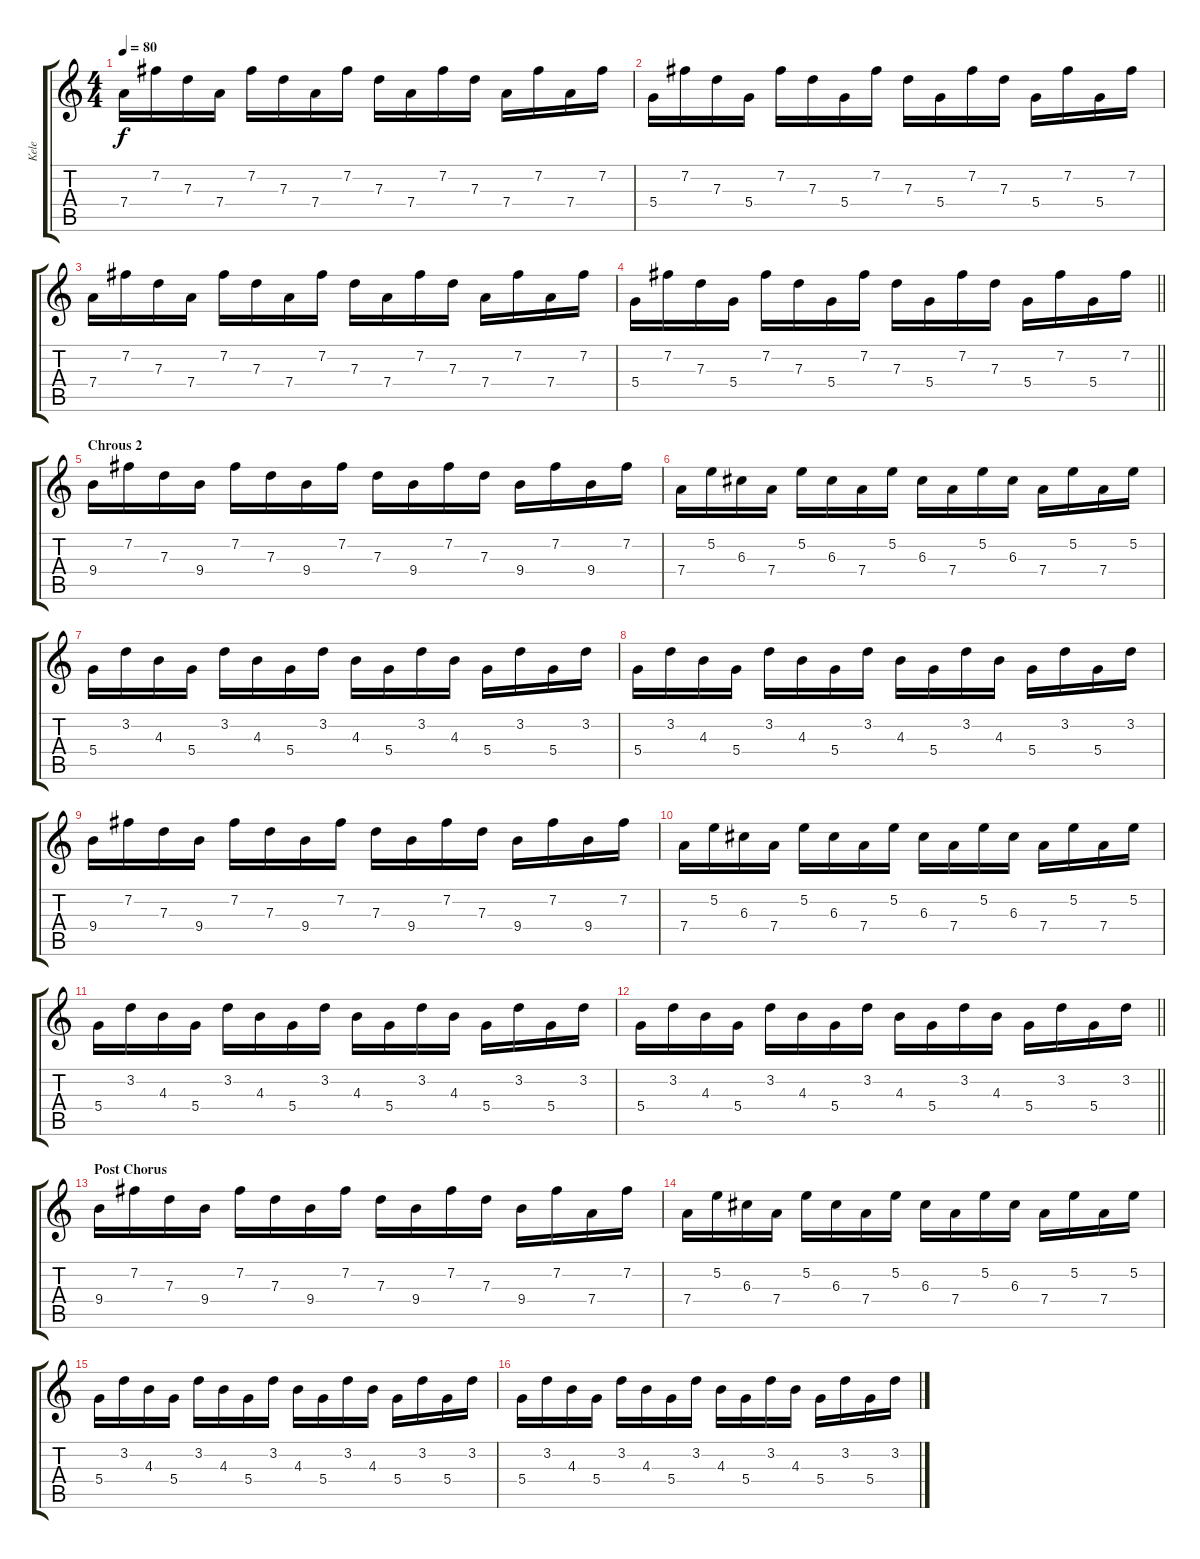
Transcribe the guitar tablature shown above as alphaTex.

\track ("Kele" "Kele") {instrument electricguitarjazz}
\staff {score tabs}
\tuning (E4 B3 G3 D3 A2 E2) {hide}
\ts (4 4)
\tempo 80
\clef g2
\ks c
7.4.16{dy f} 7.2.16 7.3.16 7.4.16 7.2.16 7.3.16 7.4.16 7.2.16 7.3.16 7.4.16 7.2.16 7.3.16 7.4.16 7.2.16 7.4.16 7.2.16 |
5.4.16 7.2.16 7.3.16 5.4.16 7.2.16 7.3.16 5.4.16 7.2.16 7.3.16 5.4.16 7.2.16 7.3.16 5.4.16 7.2.16 5.4.16 7.2.16 |
7.4.16 7.2.16 7.3.16 7.4.16 7.2.16 7.3.16 7.4.16 7.2.16 7.3.16 7.4.16 7.2.16 7.3.16 7.4.16 7.2.16 7.4.16 7.2.16 |
\barLineRight lightlight
5.4.16 7.2.16 7.3.16 5.4.16 7.2.16 7.3.16 5.4.16 7.2.16 7.3.16 5.4.16 7.2.16 7.3.16 5.4.16 7.2.16 5.4.16 7.2.16 |
\section ("" "Chrous 2")
9.4.16 7.2.16 7.3.16 9.4.16 7.2.16 7.3.16 9.4.16 7.2.16 7.3.16 9.4.16 7.2.16 7.3.16 9.4.16 7.2.16 9.4.16 7.2.16 |
7.4.16 5.2.16 6.3.16 7.4.16 5.2.16 6.3.16 7.4.16 5.2.16 6.3.16 7.4.16 5.2.16 6.3.16 7.4.16 5.2.16 7.4.16 5.2.16 |
5.4.16 3.2.16 4.3.16 5.4.16 3.2.16 4.3.16 5.4.16 3.2.16 4.3.16 5.4.16 3.2.16 4.3.16 5.4.16 3.2.16 5.4.16 3.2.16 |
5.4.16 3.2.16 4.3.16 5.4.16 3.2.16 4.3.16 5.4.16 3.2.16 4.3.16 5.4.16 3.2.16 4.3.16 5.4.16 3.2.16 5.4.16 3.2.16 |
9.4.16 7.2.16 7.3.16 9.4.16 7.2.16 7.3.16 9.4.16 7.2.16 7.3.16 9.4.16 7.2.16 7.3.16 9.4.16 7.2.16 9.4.16 7.2.16 |
7.4.16 5.2.16 6.3.16 7.4.16 5.2.16 6.3.16 7.4.16 5.2.16 6.3.16 7.4.16 5.2.16 6.3.16 7.4.16 5.2.16 7.4.16 5.2.16 |
5.4.16 3.2.16 4.3.16 5.4.16 3.2.16 4.3.16 5.4.16 3.2.16 4.3.16 5.4.16 3.2.16 4.3.16 5.4.16 3.2.16 5.4.16 3.2.16 |
\barLineRight lightlight
5.4.16 3.2.16 4.3.16 5.4.16 3.2.16 4.3.16 5.4.16 3.2.16 4.3.16 5.4.16 3.2.16 4.3.16 5.4.16 3.2.16 5.4.16 3.2.16 |
\section ("" "Post Chorus")
9.4.16 7.2.16 7.3.16 9.4.16 7.2.16 7.3.16 9.4.16 7.2.16 7.3.16 9.4.16 7.2.16 7.3.16 9.4.16 7.2.16 7.4.16 7.2.16 |
7.4.16 5.2.16 6.3.16 7.4.16 5.2.16 6.3.16 7.4.16 5.2.16 6.3.16 7.4.16 5.2.16 6.3.16 7.4.16 5.2.16 7.4.16 5.2.16 |
5.4.16 3.2.16 4.3.16 5.4.16 3.2.16 4.3.16 5.4.16 3.2.16 4.3.16 5.4.16 3.2.16 4.3.16 5.4.16 3.2.16 5.4.16 3.2.16 |
5.4.16 3.2.16 4.3.16 5.4.16 3.2.16 4.3.16 5.4.16 3.2.16 4.3.16 5.4.16 3.2.16 4.3.16 5.4.16 3.2.16 5.4.16 3.2.16
